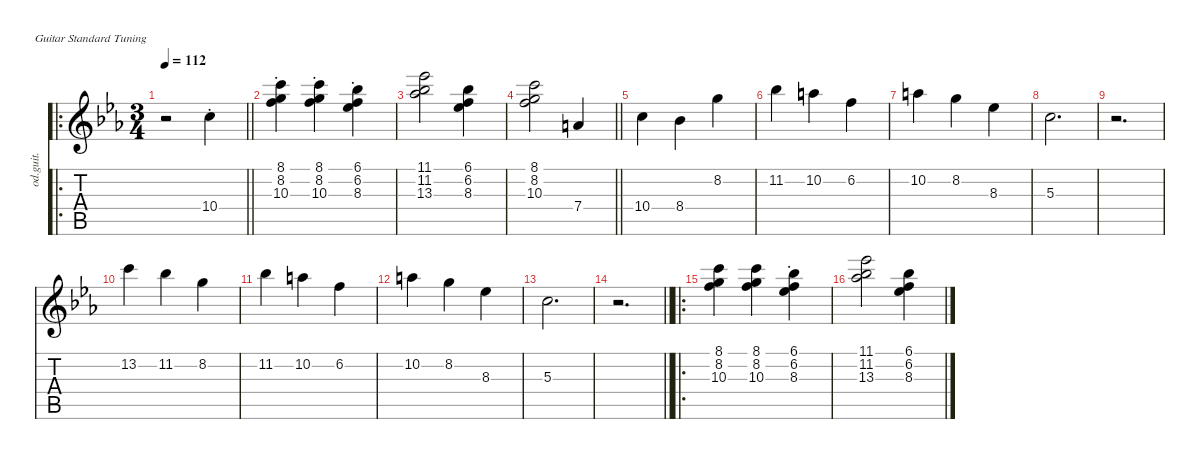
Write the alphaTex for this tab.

\defaultSystemsLayout 4
\hideDynamics
\bracketExtendMode nobrackets
\otherSystemsTrackNameOrientation horizontal
\track ("Electric Guitar" "od.guit.") {defaultSystemsLayout 8 instrument overdrivenguitar}
\staff {score tabs}
\tuning (E4 B3 G3 D3 A2 E2)
\ro
\ts (3 4)
\beaming (8 2 2 2)
\ac
\tempo 112
\clef g2
\barLineRight lightlight
\ks eb
r.2{dy f instrument overdrivenguitar beam Down} 10.4{st acc forcenatural}.4{beam Down} |
(8.1{st acc forcenatural} 8.2{st acc forcenatural} 10.3{st acc forcenatural}).4{dy mf beam Down} (8.1{st acc forcenatural} 8.2{st acc forcenatural} 10.3{st acc forcenatural}).4{beam Down} (6.1{st acc b} 6.2{st acc forcenatural} 8.3{st acc b}).4{beam Down} |
(11.1{acc b} 11.2{acc b} 13.3{acc b}).2{beam Down} (6.1{acc b} 6.2{acc forcenatural} 8.3{acc b}).4{beam Down} |
\barLineRight lightlight
(8.1{acc forcenatural} 8.2{acc forcenatural} 10.3{acc forcenatural}).2{beam Down} 7.4{acc forcenatural}.4{dy f beam Up} |
10.4{acc forcenatural}.4{beam Down} 8.4{acc b}.4{beam Down} 8.2{acc forcenatural}.4{beam Down} |
11.2{acc b}.4{dy mf beam Down} 10.2{acc forcenatural}.4{beam Down} 6.2{acc forcenatural}.4{dy f beam Down} |
10.2{acc forcenatural}.4{beam Down} 8.2{acc forcenatural}.4{beam Down} 8.3{acc b}.4{beam Down} |
5.3{acc forcenatural}.2{d beam Down} |
r.2{d beam Down} |
13.2{acc forcenatural}.4{dy mf beam Down} 11.2{acc b}.4{dy f beam Down} 8.2{acc forcenatural}.4{beam Down} |
11.2{acc b}.4{beam Down} 10.2{acc forcenatural}.4{beam Down} 6.2{acc forcenatural}.4{beam Down} |
10.2{acc forcenatural}.4{beam Down} 8.2{acc forcenatural}.4{beam Down} 8.3{acc b}.4{beam Down} |
5.3{acc forcenatural}.2{d beam Down} |
\barLineRight lightlight
r.2{d beam Down} |
\ro
(8.1{acc forcenatural} 8.2{acc forcenatural} 10.3{acc forcenatural}).4{dy mf beam Down} (8.1{acc forcenatural} 8.2{acc forcenatural} 10.3{acc forcenatural}).4{beam Down} (6.1{st acc b} 6.2{st acc forcenatural} 8.3{st acc b}).4{beam Down} |
(11.1{acc b} 11.2{acc b} 13.3{acc b}).2{beam Down} (6.1{acc b} 6.2{acc forcenatural} 8.3{acc b}).4{beam Down}
